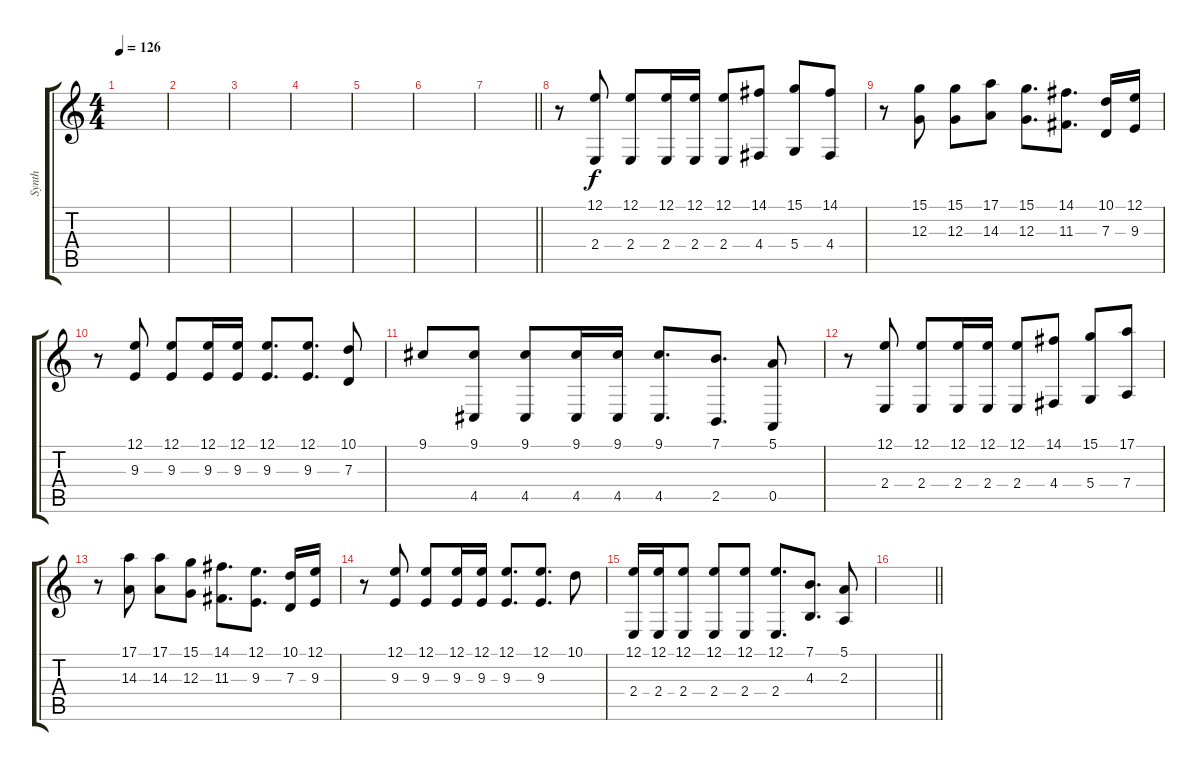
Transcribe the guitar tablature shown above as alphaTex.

\track ("Synth" "Synth") {instrument lead2sawtooth}
\staff {score tabs}
\tuning (E4 B3 G3 D3 A2 E2) {hide}
\ts (4 4)
\tempo 126
\clef g2
\ks c
|
|
|
|
|
|
\barLineRight lightlight
|
\section ("" "")
r.8 (12.1 2.4).8 (12.1 2.4).8 (12.1 2.4).16 (12.1 2.4).16 (12.1 2.4).8 (14.1 4.4).8 (15.1 5.4).8 (14.1 4.4).8 |
r.8 (15.1 12.3).8 (15.1 12.3).8 (17.1 14.3).8 (15.1 12.3).8{d} (14.1 11.3).8{d} (10.1 7.3).16 (12.1 9.3).16 |
r.8 (12.1 9.3).8 (12.1 9.3).8 (12.1 9.3).16 (12.1 9.3).16 (12.1 9.3).8{d} (12.1 9.3).8{d} (10.1 7.3).8 |
9.1.8 (9.1 4.5).8 (9.1 4.5).8 (9.1 4.5).16 (9.1 4.5).16 (9.1 4.5).8{d} (7.1 2.5).8{d} (5.1 0.5).8 |
r.8 (12.1 2.4).8 (12.1 2.4).8 (12.1 2.4).16 (12.1 2.4).16 (12.1 2.4).8 (14.1 4.4).8 (15.1 5.4).8 (17.1 7.4).8 |
r.8 (17.1 14.3).8 (17.1 14.3).8 (15.1 12.3).8 (14.1 11.3).8{d} (12.1 9.3).8{d} (10.1 7.3).16 (12.1 9.3).16 |
r.8 (12.1 9.3).8 (12.1 9.3).8 (12.1 9.3).16 (12.1 9.3).16 (12.1 9.3).8{d} (12.1 9.3).8{d} 10.1.8 |
(12.1 2.4).16 (12.1 2.4).16 (12.1 2.4).8 (12.1 2.4).8 (12.1 2.4).8 (12.1 2.4).8{d} (7.1 4.3).8{d} (5.1 2.3).8 |
\barLineRight lightlight
